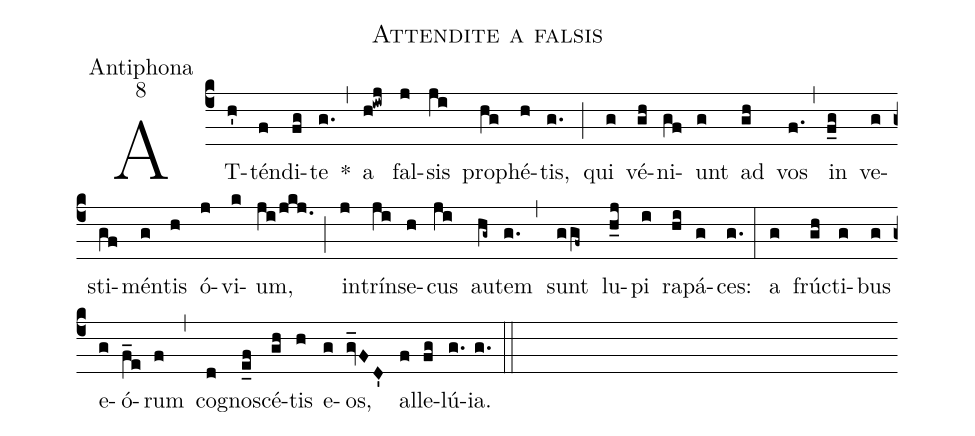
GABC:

name:Attendite a falsis;
office-part:Antiphona;
mode:8;
%%
(c4) AT(h')tén(f)di(fg)te(g.) *(,) a(h!iwj) fal(j)sis(ji) pro(hg)phé(h)tis,(g.) (;) qui(g) vé(gh)ni(gf)unt(g) ad(gh) vos(f.) (,) in(f_g) ve(g)sti(gf)mén(g)tis(h) ó(j)vi(k)um,(ji/jkj.) (;) in(j)trín(ji)se(h)cus(ji) au(hg~)tem(g.) (,) sunt(ggf~) lu(h_j)pi(i) ra(hi)pá(g)ces:(g.) (:) a(g) frú(gh)cti(g)bus(g) e(g)ó(f_e)rum(f) (,) co(d)gno(e_f)scé(gh)tis(h) e(g)os,(gv_FD') al(f)le(fg)lú(g.)ia.(g.) (::)
